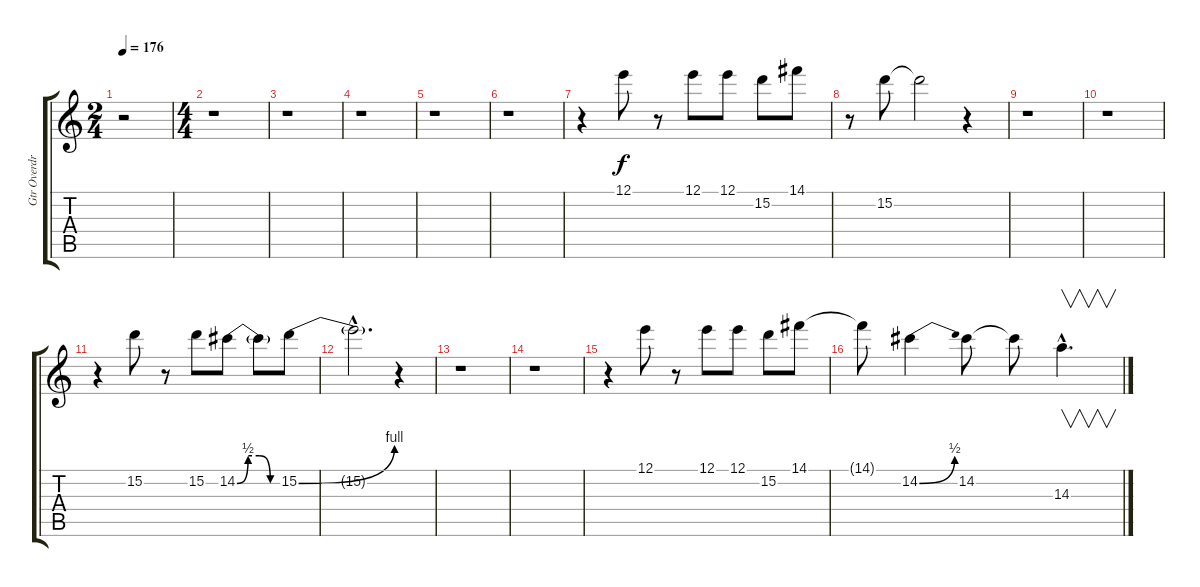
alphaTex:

\track ("Gtr Overdrive" "Gtr Overdr") {instrument overdrivenguitar}
\staff {score tabs}
\tuning (E4 B3 G3 D3 A2 E2) {hide}
\ts (2 4)
\tempo 176
\clef g2
\ks c
r.2{dy f} |
\ts (4 4)
r.1 |
r.1 |
r.1 |
r.1 |
r.1 |
r.4{volume 13} 12.1.8 r.8 12.1.8 12.1.8 15.2.8 14.1.8 |
r.8 15.2.8 15.2{t}.2 r.4 |
r.1 |
r.1 |
r.4 15.2.8 r.8 15.2.8 14.2{be (custom 0 0 15 2 30 2 45 0 60 0)}.8 14.2{t}.8 15.2{be (bend 0 0 60 4)}.8 |
15.2{hac t}.2{d} r.4 |
r.1 |
r.1 |
r.4 12.1.8 r.8 12.1.8 12.1.8 15.2.8 14.1.8 |
14.1{t}.8 14.2{be (bend 0 0 60 2)}.4 14.2.8 14.2{t}.8 14.3{hac}.4{v d}
